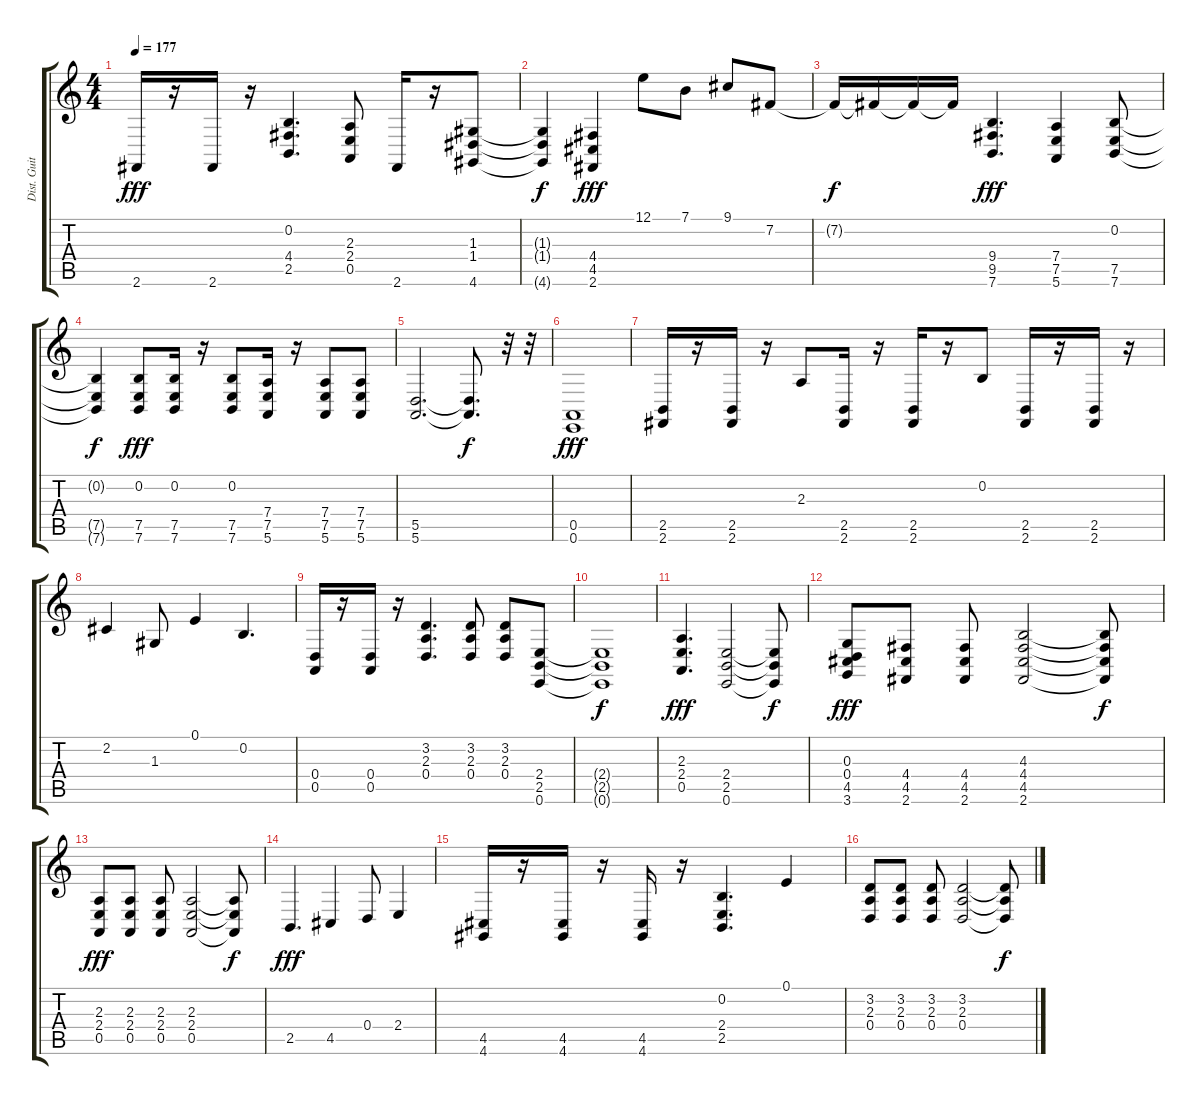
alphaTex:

\track ("Dist. Guitar 2" "Dist. Guit") {instrument lead2sawtooth}
\staff {score tabs}
\tuning (E4 B3 G3 D3 A2 E2) {hide}
\ts (4 4)
\tempo 177
\clef g2
\ks c
2.6.16{dy fff} r.16 2.6.16 r.16 (0.2 4.4 2.5).4{d} (2.3 2.4 0.5).8 2.6.16 r.16 (1.3 1.4 4.6).8 |
(1.3{t} 1.4{t} 4.6{t}).4{dy f} (4.4 4.5 2.6).4{dy fff} 12.1.8 7.1.8 9.1.8 7.2.8 |
7.2{t}.16{dy f} 7.2{t}.16 7.2{t}.16 7.2{t}.16 (9.4 9.5 7.6).4{d dy fff} (7.4 7.5 5.6).4 (0.2 7.5 7.6).8 |
(0.2{t} 7.5{t} 7.6{t}).4{dy f} (0.2 7.5 7.6).8{dy fff} (0.2 7.5 7.6).16 r.16 (0.2 7.5 7.6).8 (7.4 7.5 5.6).16 r.16 (7.4 7.5 5.6).8 (7.4 7.5 5.6).8 |
(5.5 5.6).2{d} (5.5{t} 5.6{t}).8{d dy f} r.32 r.32 |
(0.5 0.6).1{dy fff} |
(2.5 2.6).16 r.16 (2.5 2.6).16 r.16 2.3.8 (2.5 2.6).16 r.16 (2.5 2.6).16 r.16 0.2.8 (2.5 2.6).16 r.16 (2.5 2.6).16 r.16 |
2.2.4 1.3.8 0.1.4 0.2.4{d} |
(0.4 0.5).16 r.16 (0.4 0.5).16 r.16 (3.2 2.3 0.4).4{d} (3.2 2.3 0.4).8 (3.2 2.3 0.4).8 (2.4 2.5 0.6).8 |
(2.4{t} 2.5{t} 0.6{t}).1{dy f} |
(2.3 2.4 0.5).4{d dy fff} (2.4 2.5 0.6).2 (2.4{t} 2.5{t} 0.6{t}).8{dy f} |
(0.3 0.4 4.5 3.6).8{dy fff} (4.4 4.5 2.6).8 (4.4 4.5 2.6).8 (4.3 4.4 4.5 2.6).2 (4.3{t} 4.4{t} 4.5{t} 2.6{t}).8{dy f} |
(2.3 2.4 0.5).8{dy fff} (2.3 2.4 0.5).8 (2.3 2.4 0.5).8 (2.3 2.4 0.5).2 (2.3{t} 2.4{t} 0.5{t}).8{dy f} |
2.5.4{d dy fff} 4.5.4 0.4.8 2.4.4 |
(4.5 4.6).16 r.16 (4.5 4.6).16 r.16 (4.5 4.6).16 r.16 (0.2 2.4 2.5).4{d} 0.1.4 |
(3.2 2.3 0.4).8 (3.2 2.3 0.4).8 (3.2 2.3 0.4).8 (3.2 2.3 0.4).2 (3.2{t} 2.3{t} 0.4{t}).8{dy f}
